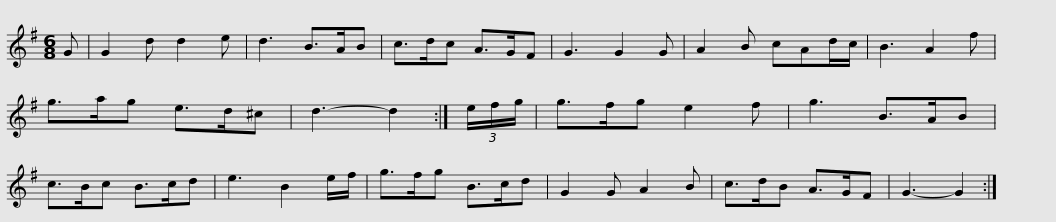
X:1
L:1/8
M:6/8
I:linebreak $
K:G
V:1 treble
V:1
 G | G2 d d2 e | d3 B>AB | c>dc A>GF | G3 G2 G | %5
 A2 B cAd/c/ | B3 A2 f | g>ag e>d^c | d3- d2 :|$ (3e/f/g/ | %10
 g>fg e2 f | g3 B>AB | c>Bc B>cd | e3 B2 e/f/ | g>fg B>cd | %15
 G2 G A2 B | c>dB A>GF |$ G3- G2 :| %18
